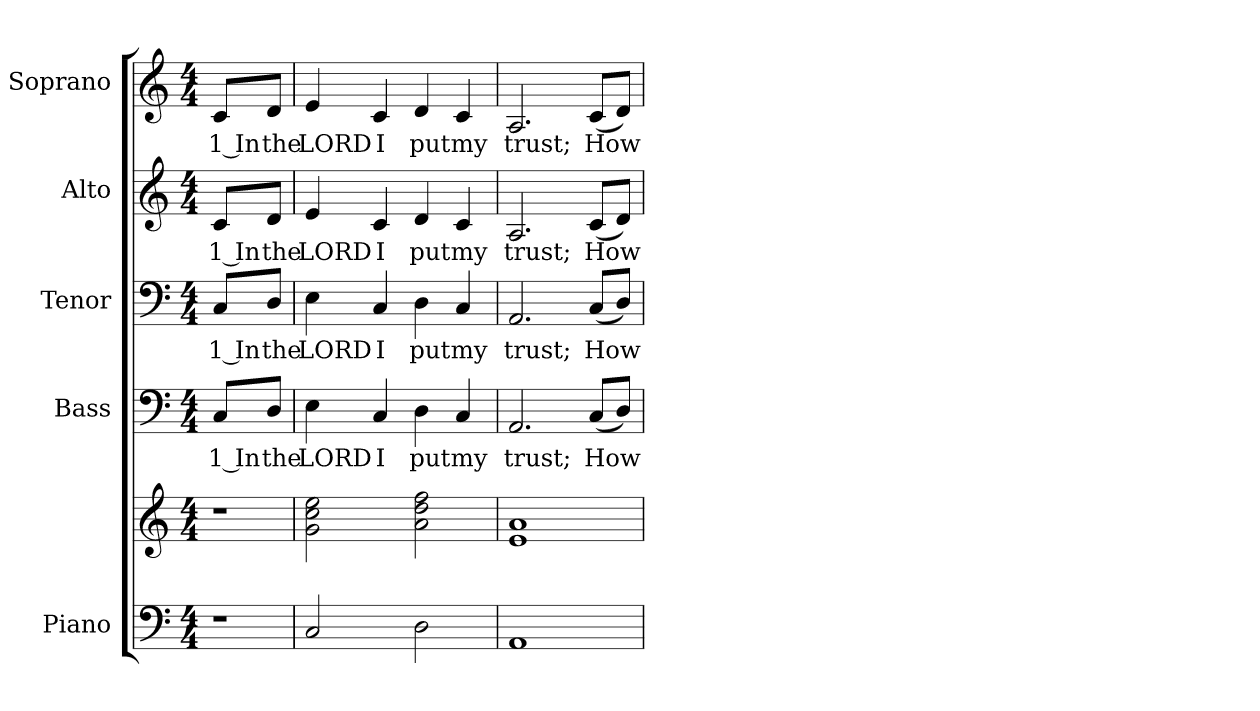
**kern	**kern	**kern	**text	**kern	**text	**kern	**text	**kern	**text
*part5	*part5	*part4	*part4	*part3	*part3	*part2	*part2	*part1	*part1
*staff6	*staff5	*staff4	*staff4	*staff3	*staff3	*staff2	*staff2	*staff1	*staff1
*I"Piano	*	*I"Bass	*	*I"Tenor	*	*I"Alto	*	*I"Soprano	*
*I'Pno.	*	*I'B.	*	*I'T.	*	*I'A.	*	*I'S.	*
!!LO:PB:g=z
*clefF4	*clefG2	*clefF4	*	*clefF4	*	*clefG2	*	*clefG2	*
*k[]	*k[]	*k[]	*	*k[]	*	*k[]	*	*k[]	*
*C:	*C:	*C:	*	*C:	*	*C:	*	*C:	*
*M4/4	*M4/4	*M4/4	*	*M4/4	*	*M4/4	*	*M4/4	*
*MM120	*MM120	*MM120	*	*MM120	*	*MM120	*	*MM120	*
=	=	=	=	=	=	=	=	=	=
!LO:N:vis=1	!LO:N:vis=1	!	!	!	!	!	!	!	!
!	!	!	!LO:LY:b:color=#000000	!	!	!	!	!	!
!	!	!	!	!	!LO:LY:b:color=#000000	!	!	!	!
!	!	!	!	!	!	!	!LO:LY:b:color=#000000	!	!
!	!	!	!	!	!	!	!	!	!LO:LY:b:color=#000000
4r	4r	8Ci/L	1 In	8Ci/L	1 In	8ci/L	1 In	8ci/L	1 In
!	!	!	!LO:LY:b:color=#000000	!	!	!	!	!	!
!	!	!	!	!	!LO:LY:b:color=#000000	!	!	!	!
!	!	!	!	!	!	!	!LO:LY:b:color=#000000	!	!
!	!	!	!	!	!	!	!	!	!LO:LY:b:color=#000000
.	.	8Di/J	the	8Di/J	the	8di/J	the	8di/J	the
=1	=1	=1	=1	=1	=1	=1	=1	=1	=1
!	!	!	!LO:LY:b:color=#000000	!	!	!	!	!	!
!	!	!	!	!	!LO:LY:b:color=#000000	!	!	!	!
!	!	!	!	!	!	!	!LO:LY:b:color=#000000	!	!
!	!	!	!	!	!	!	!	!	!LO:LY:b:color=#000000
2Ci/	2gi\ 2cci 2eei	4Ei\	LORD	4Ei\	LORD	4ei/	LORD	4ei/	LORD
!	!	!	!LO:LY:b:color=#000000	!	!	!	!	!	!
!	!	!	!	!	!LO:LY:b:color=#000000	!	!	!	!
!	!	!	!	!	!	!	!LO:LY:b:color=#000000	!	!
!	!	!	!	!	!	!	!	!	!LO:LY:b:color=#000000
.	.	4Ci/	I	4Ci/	I	4ci/	I	4ci/	I
!	!	!	!LO:LY:b:color=#000000	!	!	!	!	!	!
!	!	!	!	!	!LO:LY:b:color=#000000	!	!	!	!
!	!	!	!	!	!	!	!LO:LY:b:color=#000000	!	!
!	!	!	!	!	!	!	!	!	!LO:LY:b:color=#000000
2Di\	2ai\ 2ddi 2ffi	4Di\	put	4Di\	put	4di/	put	4di/	put
!	!	!	!LO:LY:b:color=#000000	!	!	!	!	!	!
!	!	!	!	!	!LO:LY:b:color=#000000	!	!	!	!
!	!	!	!	!	!	!	!LO:LY:b:color=#000000	!	!
!	!	!	!	!	!	!	!	!	!LO:LY:b:color=#000000
.	.	4Ci/	my	4Ci/	my	4ci/	my	4ci/	my
=2	=2	=2	=2	=2	=2	=2	=2	=2	=2
!	!	!	!LO:LY:b:color=#000000	!	!	!	!	!	!
!	!	!	!	!	!LO:LY:b:color=#000000	!	!	!	!
!	!	!	!	!	!	!	!LO:LY:b:color=#000000	!	!
!	!	!	!	!	!	!	!	!	!LO:LY:b:color=#000000
1AAi	1ei 1ai	2.AAi/	trust;	2.AAi/	trust;	2.Ai/	trust;	2.Ai/	trust;
!	!	!	!LO:LY:b:color=#000000	!	!	!	!	!	!
!	!	!	!	!	!LO:LY:b:color=#000000	!	!	!	!
!	!	!	!	!	!	!	!LO:LY:b:color=#000000	!	!
!	!	!	!	!	!	!	!	!	!LO:LY:b:color=#000000
.	.	(8Ci/L	How	(8Ci/L	How	(8ci/L	How	(8ci/L	How
.	.	8Di/J)	.	8Di/J)	.	8di/J)	.	8di/J)	.
=	=	=	=	=	=	=	=	=	=
*-	*-	*-	*-	*-	*-	*-	*-	*-	*-
